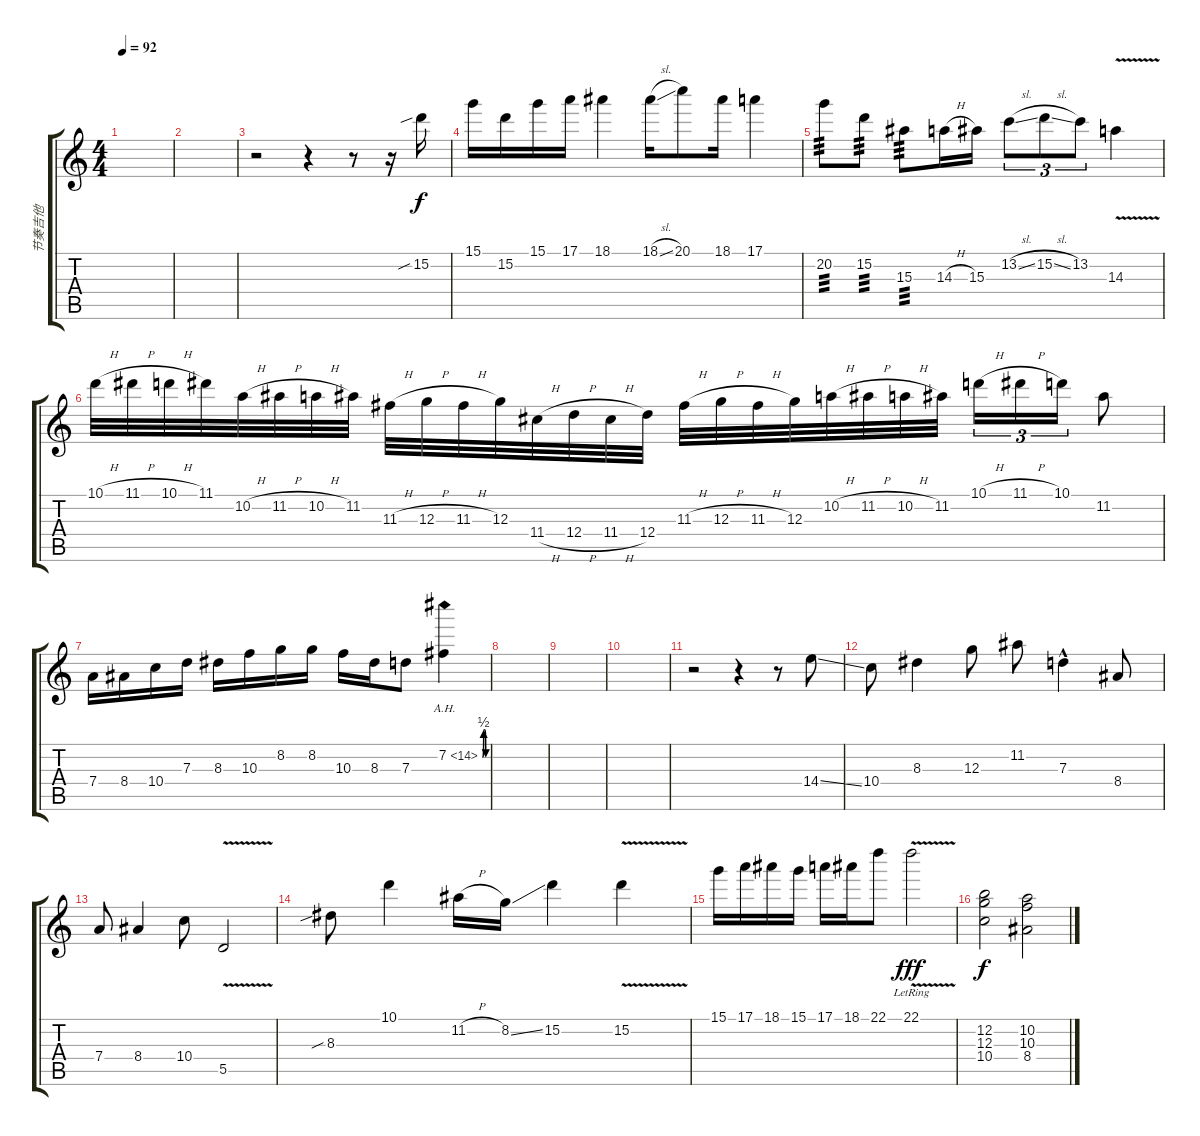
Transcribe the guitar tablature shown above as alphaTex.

\track ("节奏吉他" "节奏吉他") {instrument overdrivenguitar}
\staff {score tabs}
\tuning (E4 B3 G3 D3 A2 E2) {hide}
\ts (4 4)
\tempo 92
\clef g2
\ks c
|
|
r.2 r.4 r.8 r.16 15.2{sib}.16 |
15.1.16{volume 16 instrument overdrivenguitar} 15.2.16 15.1.16 17.1.16 18.1.4 18.1{sl}.16 20.1.8 18.1.16 17.1.4 |
20.2.8{tp 3} 15.2.8{tp 3} 15.3.8{tp 3} 14.3{h}.16 15.3.16 13.2{sl}.8{tu (3 2)} 15.2{sl}.8{tu (3 2)} 13.2.8{tu (3 2)} 14.3{v}.4 |
10.1{h}.32 11.1{h}.32 10.1{h}.32 11.1.32 10.2{h}.32 11.2{h}.32 10.2{h}.32 11.2.32 11.3{h}.32 12.3{h}.32 11.3{h}.32 12.3.32 11.4{h}.32 12.4{h}.32 11.4{h}.32 12.4.32 11.3{h}.32 12.3{h}.32 11.3{h}.32 12.3.32 10.2{h}.32 11.2{h}.32 10.2{h}.32 11.2.32 10.1{h}.16{tu (3 2)} 11.1{h}.16{tu (3 2)} 10.1.16{tu (3 2)} 11.2.8 |
7.4.16 8.4.16 10.4.16 7.3.16 8.3.16 10.3.16 8.2.16 8.2.16 10.3.16 8.3.16 7.3.8 7.2{be (custom 0 0 15 2 30 2 45 0 60 0) ah 7}.4 |
|
|
|
r.2 r.4 r.8 14.4{ss}.8{volume 16 instrument overdrivenguitar} |
10.4.8 8.3.4 12.3.8 11.2.8 7.3{hac}.4 8.4.8 |
7.4.8 8.4.4 10.4.8 5.5{v}.2 |
8.3{sib}.8 10.1.4 11.2{h}.16 8.2{ss}.16 15.2.4 15.2{v}.4 |
15.1.16 17.1.16 18.1.16 15.1.16 17.1.16 18.1.16 22.1.8 22.1{v lr}.2{dy fff} |
(12.2 12.3 10.4).2{dy f instrument overdrivenguitar} (10.2 10.3 8.4).2
